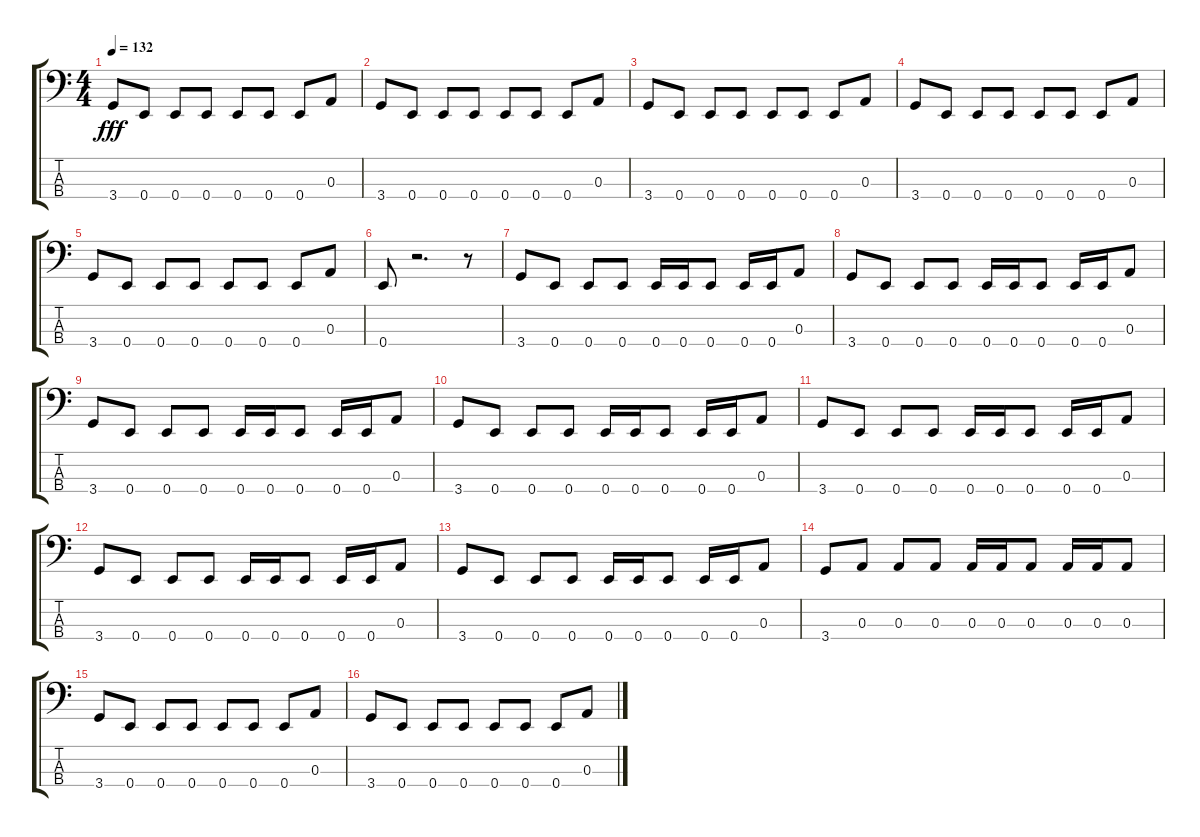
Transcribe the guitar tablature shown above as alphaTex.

\track "" {instrument synthbass1}
\staff {score tabs}
\tuning (G2 D2 A1 E1) {hide}
\ts (4 4)
\tempo 132
\clef f4
\ks c
3.4.8{dy fff} 0.4.8 0.4.8 0.4.8 0.4.8 0.4.8 0.4.8 0.3.8 |
3.4.8 0.4.8 0.4.8 0.4.8 0.4.8 0.4.8 0.4.8 0.3.8 |
3.4.8 0.4.8 0.4.8 0.4.8 0.4.8 0.4.8 0.4.8 0.3.8 |
3.4.8 0.4.8 0.4.8 0.4.8 0.4.8 0.4.8 0.4.8 0.3.8 |
3.4.8 0.4.8 0.4.8 0.4.8 0.4.8 0.4.8 0.4.8 0.3.8 |
0.4.8 r.2{d} r.8 |
3.4.8 0.4.8 0.4.8 0.4.8 0.4.16 0.4.16 0.4.8 0.4.16 0.4.16 0.3.8 |
3.4.8 0.4.8 0.4.8 0.4.8 0.4.16 0.4.16 0.4.8 0.4.16 0.4.16 0.3.8 |
3.4.8 0.4.8 0.4.8 0.4.8 0.4.16 0.4.16 0.4.8 0.4.16 0.4.16 0.3.8 |
3.4.8 0.4.8 0.4.8 0.4.8 0.4.16 0.4.16 0.4.8 0.4.16 0.4.16 0.3.8 |
3.4.8 0.4.8 0.4.8 0.4.8 0.4.16 0.4.16 0.4.8 0.4.16 0.4.16 0.3.8 |
3.4.8 0.4.8 0.4.8 0.4.8 0.4.16 0.4.16 0.4.8 0.4.16 0.4.16 0.3.8 |
3.4.8 0.4.8 0.4.8 0.4.8 0.4.16 0.4.16 0.4.8 0.4.16 0.4.16 0.3.8 |
3.4.8 0.3.8 0.3.8 0.3.8 0.3.16 0.3.16 0.3.8 0.3.16 0.3.16 0.3.8 |
3.4.8 0.4.8 0.4.8 0.4.8 0.4.8 0.4.8 0.4.8 0.3.8 |
3.4.8 0.4.8 0.4.8 0.4.8 0.4.8 0.4.8 0.4.8 0.3.8
